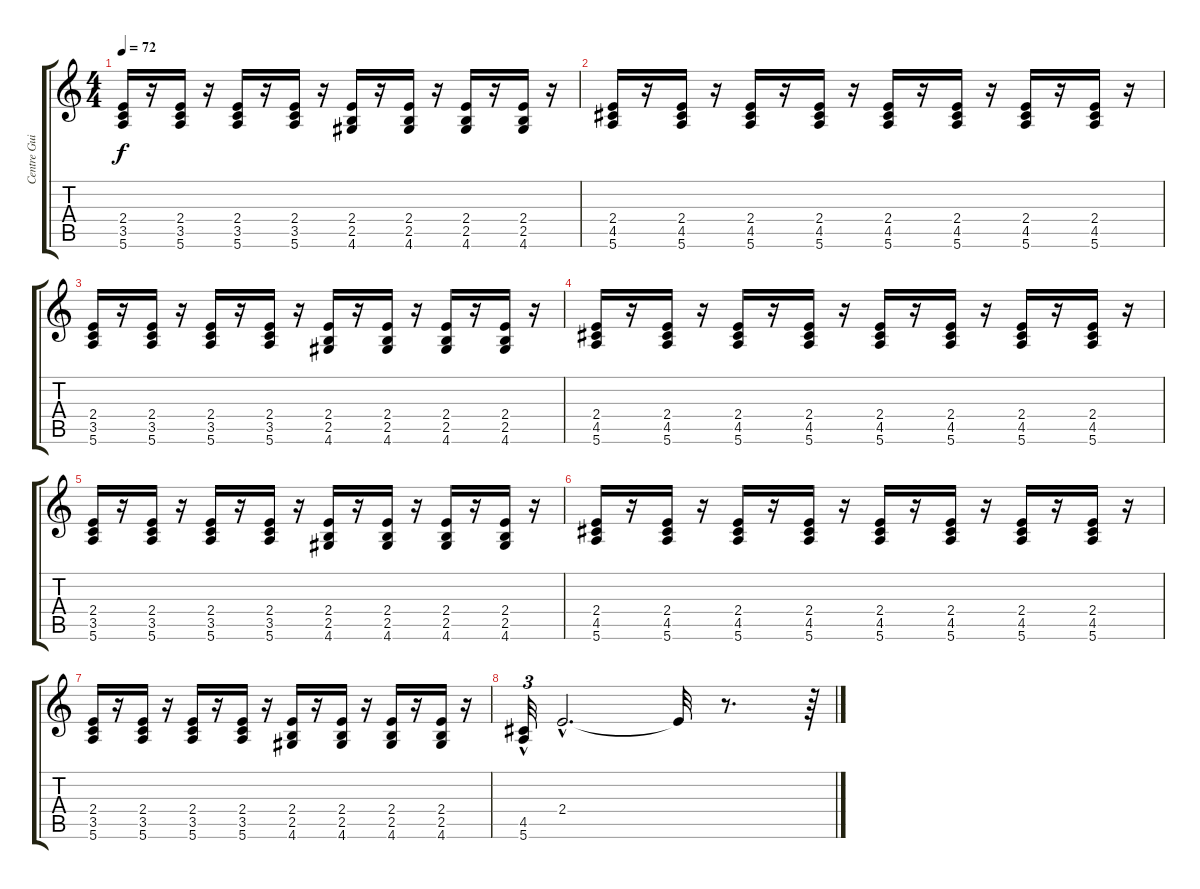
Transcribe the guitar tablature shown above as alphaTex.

\track ("Centre Guitar" "Centre Gui") {instrument acousticguitarsteel}
\staff {score tabs}
\tuning (E4 B3 G3 D3 A2 E2) {hide}
\ts (4 4)
\tempo 72
\clef g2
\ks c
(2.4 3.5 5.6).16{dy f} r.16 (2.4 3.5 5.6).16 r.16 (2.4 3.5 5.6).16 r.16 (2.4 3.5 5.6).16 r.16 (2.4 2.5 4.6).16 r.16 (2.4 2.5 4.6).16 r.16 (2.4 2.5 4.6).16 r.16 (2.4 2.5 4.6).16 r.16 |
(2.4 4.5 5.6).16 r.16 (2.4 4.5 5.6).16 r.16 (2.4 4.5 5.6).16 r.16 (2.4 4.5 5.6).16 r.16 (2.4 4.5 5.6).16 r.16 (2.4 4.5 5.6).16 r.16 (2.4 4.5 5.6).16 r.16 (2.4 4.5 5.6).16 r.16 |
(2.4 3.5 5.6).16 r.16 (2.4 3.5 5.6).16 r.16 (2.4 3.5 5.6).16 r.16 (2.4 3.5 5.6).16 r.16 (2.4 2.5 4.6).16 r.16 (2.4 2.5 4.6).16 r.16 (2.4 2.5 4.6).16 r.16 (2.4 2.5 4.6).16 r.16 |
(2.4 4.5 5.6).16 r.16 (2.4 4.5 5.6).16 r.16 (2.4 4.5 5.6).16 r.16 (2.4 4.5 5.6).16 r.16 (2.4 4.5 5.6).16 r.16 (2.4 4.5 5.6).16 r.16 (2.4 4.5 5.6).16 r.16 (2.4 4.5 5.6).16 r.16 |
(2.4 3.5 5.6).16 r.16 (2.4 3.5 5.6).16 r.16 (2.4 3.5 5.6).16 r.16 (2.4 3.5 5.6).16 r.16 (2.4 2.5 4.6).16 r.16 (2.4 2.5 4.6).16 r.16 (2.4 2.5 4.6).16 r.16 (2.4 2.5 4.6).16 r.16 |
(2.4 4.5 5.6).16 r.16 (2.4 4.5 5.6).16 r.16 (2.4 4.5 5.6).16 r.16 (2.4 4.5 5.6).16 r.16 (2.4 4.5 5.6).16 r.16 (2.4 4.5 5.6).16 r.16 (2.4 4.5 5.6).16 r.16 (2.4 4.5 5.6).16 r.16 |
(2.4 3.5 5.6).16 r.16 (2.4 3.5 5.6).16 r.16 (2.4 3.5 5.6).16 r.16 (2.4 3.5 5.6).16 r.16 (2.4 2.5 4.6).16 r.16 (2.4 2.5 4.6).16 r.16 (2.4 2.5 4.6).16 r.16 (2.4 2.5 4.6).16 r.16 |
(4.5{hac} 5.6{hac}).32{tu (3 2)} 2.4{hac}.2{d} 2.4{t}.32 r.8{d} r.64{tu (3 2)}
